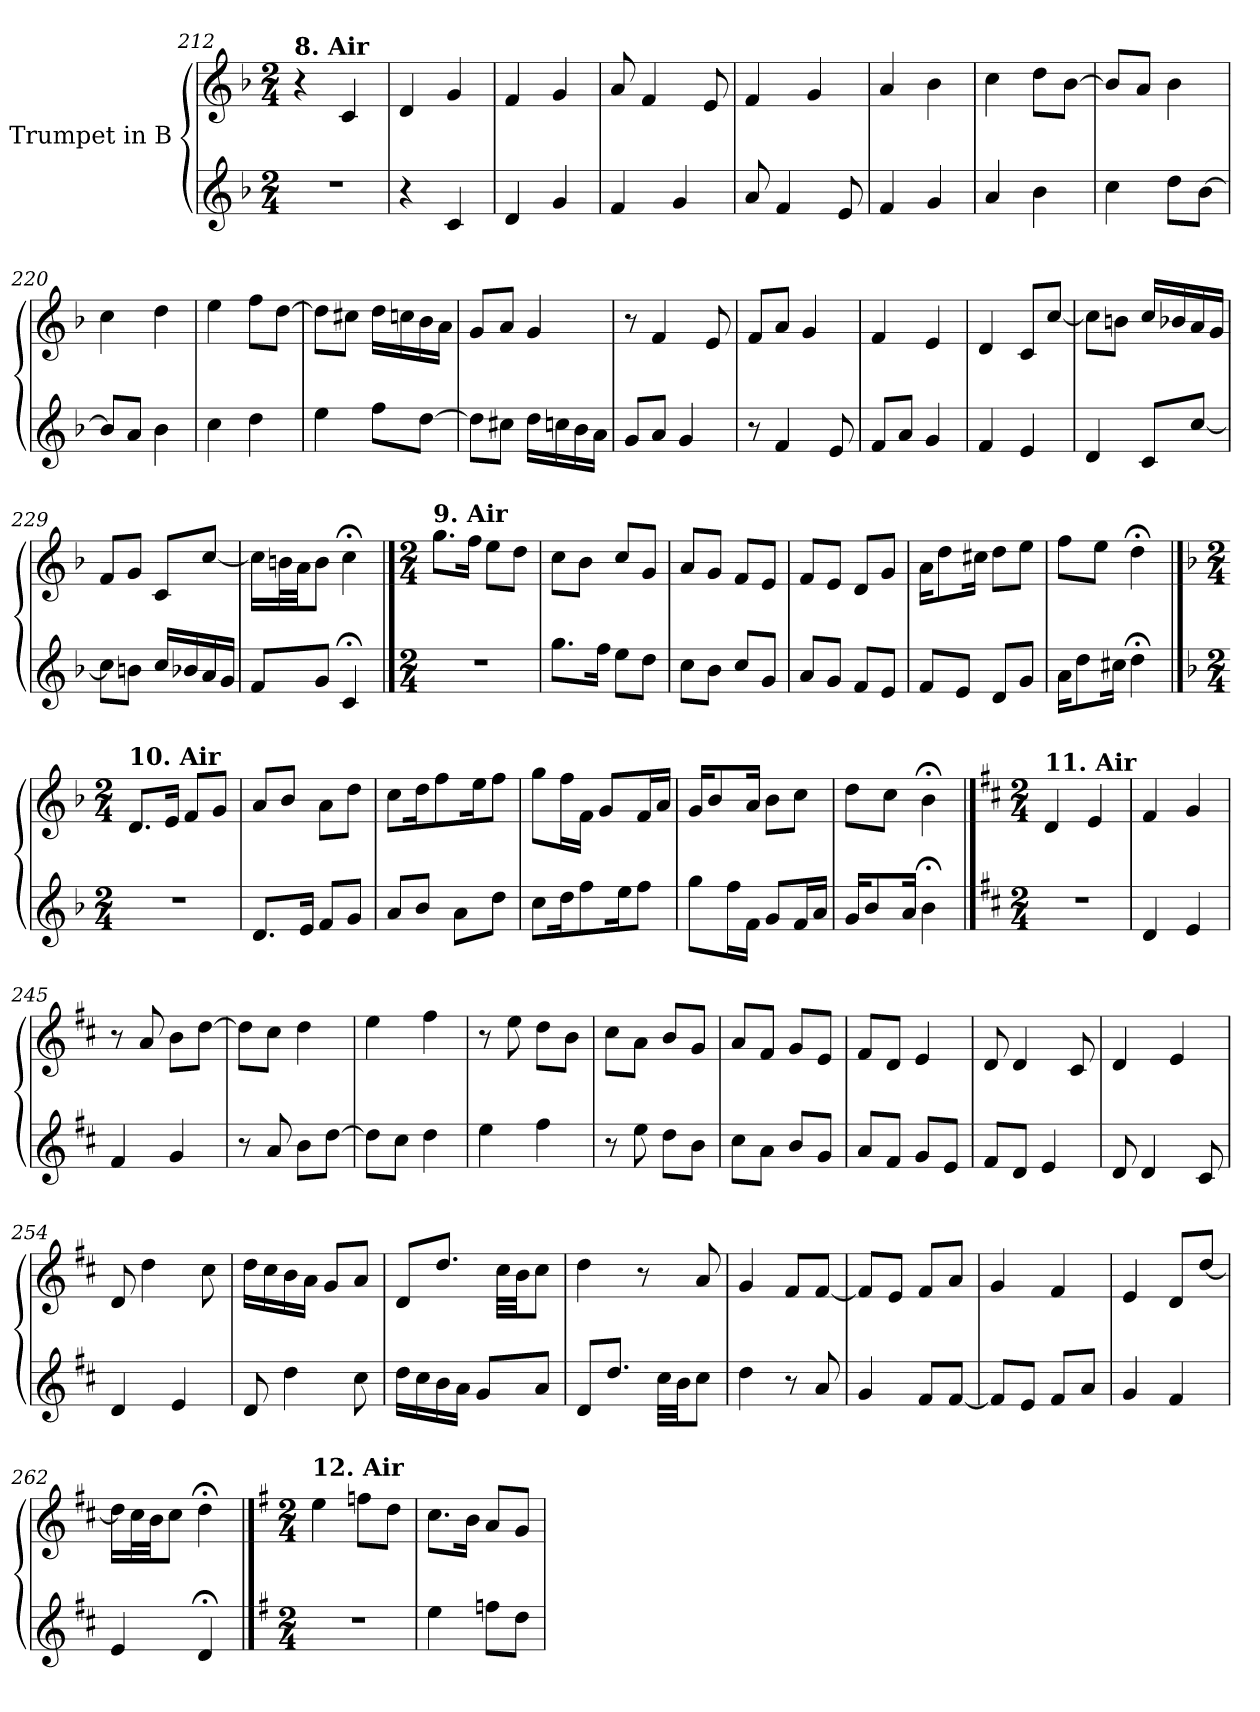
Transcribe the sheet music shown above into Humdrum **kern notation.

**kern	**kern
*part2	*part1
*staff2	*staff1
*I"Trumpet in Bb 2	*I"Trumpet in Bb 1
*clefG2	*clefG2
*ITrd1c2	*ITrd1c2
*k[b-e-a-]	*k[b-e-a-]
*E-:	*E-:
*M2/4	*M2/4
=212	=212
!	!LO:TX:a:B:t=8. Air
2r	4r
.	4B-/
=213	=213
4r	4c/
4B-/	4f/
!!LO:LB:g=z
=214	=214
4c/	4e-/
4f/	4f/
=215	=215
4e-/	8g/
.	4e-/
4f/	.
.	8d/
=216	=216
8g/	4e-/
4e-/	.
.	4f/
8d/	.
=217	=217
4e-/	4g/
4f/	4a-\
=218	=218
4g/	4b-\
4a-\	8cc\L
.	[8a-\J
=219	=219
4b-\	8a-/L]
.	8g/J
8cc\L	4a-\
[8a-\J	.
=220	=220
8a-/L]	4b-\
8g/J	.
4a-\	4cc\
=221	=221
4b-\	4dd\
4cc\	8ee-\L
.	[8cc\J
!!LO:LB:g=z
=222	=222
4dd\	8cc\L]
.	8bn\J
8ee-\L	16cc\LL
.	16b-X\
[8cc\J	16a-\
.	16g\JJ
=223	=223
8cc\L]	8f/L
8bn\J	8g/J
16cc\LL	4f/
16b-X\	.
16a-\	.
16g\JJ	.
=224	=224
8f/L	8r
8g/J	4e-/
4f/	.
.	8d/
=225	=225
8r	8e-/L
4e-/	8g/J
.	4f/
8d/	.
=226	=226
8e-/L	4e-/
8g/J	.
4f/	4d/
=227	=227
4e-/	4c/
4d/	8B-/L
.	[8b-/J
=228	=228
4c/	8b-\L]
.	8an\J
8B-/L	16b-/LL
.	16a-X/
[8b-/J	16g/
.	16f/JJ
!!LO:LB:g=z
=229	=229
8b-\L]	8e-/L
8an\J	8f/J
16b-/LL	8B-/L
16a-X/	.
16g/	[8b-/J
16f/JJ	.
=230	=230
8e-/L	16b-\LL]
.	32an\L
.	32g\JJ
8f/J	8a\J
4B-;</	4b-;<\
==231	==231
*k[b-e-]	*k[b-e-]
*B-:	*B-:
*M2/4	*M2/4
!	!LO:TX:a:B:t=9. Air
2r	8.ff\L
.	16ee-\Jk
.	8dd\L
.	8cc\J
=232	=232
8.ff\L	8b-\L
.	8a\J
16ee-\Jk	.
8dd\L	8b-/L
8cc\J	8f/J
=233	=233
8b-\L	8g/L
8a\J	8f/J
8b-/L	8e-/L
8f/J	8d/J
=234	=234
8g/L	8e-/L
8f/J	8d/J
8e-/L	8c/L
8d/J	8f/J
=235	=235
8e-/L	16g\KL
.	8cc\
8d/J	.
.	16bn\Jk
8c/L	8cc\L
8f/J	8dd\J
!!LO:LB:g=z
=236	=236
16g\KL	8ee-\L
8cc\	.
.	8dd\J
16bn\Jk	.
4cc;<\	4cc;<\
==237	==237
*k[b-e-a-]	*k[b-e-a-]
*E-:	*E-:
*M2/4	*M2/4
!	!LO:TX:a:B:t=10. Air
2r	8.c/L
.	16d/Jk
.	8e-/L
.	8f/J
=238	=238
8.c/L	8g/L
.	8a-/J
16d/Jk	.
8e-/L	8g\L
8f/J	8cc\J
=239	=239
8g/L	8b-\L
8a-/J	16cc\k
.	8ee-\
8g\L	.
.	16dd\k
8cc\J	8ee-\J
=240	=240
8b-\L	8ff\L
16cc\k	16ee-\L
8ee-\	16e-\JJ
.	8f/L
16dd\k	.
8ee-\J	16e-/L
.	16g/JJ
=241	=241
8ff\L	16f/KL
.	8a-/
16ee-\L	.
16e-\JJ	16g/Jk
8f/L	8a-\L
16e-/L	8b-\J
16g/JJ	.
=242	=242
16f/KL	8cc\L
8a-/	.
.	8b-\J
16g/Jk	.
4a-;<\	4a-;<\
!!LO:PB:g=z
==243	==243
*k[]	*k[]
*C:	*C:
*M2/4	*M2/4
!	!LO:TX:a:B:t=11. Air
2r	4c/
.	4d/
=244	=244
4c/	4e/
4d/	4f/
=245	=245
4e/	8r
.	8g/
4f/	8a\L
.	[8cc\J
=246	=246
8r	8cc\L]
8g/	8b\J
8a\L	4cc\
[8cc\J	.
=247	=247
8cc\L]	4dd\
8b\J	.
4cc\	4ee\
=248	=248
4dd\	8r
.	8dd\
4ee\	8cc\L
.	8a\J
=249	=249
8r	8b\L
8dd\	8g\J
8cc\L	8a/L
8a\J	8f/J
=250	=250
8b\L	8g/L
8g\J	8e/J
8a/L	8f/L
8f/J	8d/J
!!LO:LB:g=z
=251	=251
8g/L	8e/L
8e/J	8c/J
8f/L	4d/
8d/J	.
=252	=252
8e/L	8c/
8c/J	4c/
4d/	.
.	8B/
=253	=253
8c/	4c/
4c/	.
.	4d/
8B/	.
=254	=254
4c/	8c/
.	4cc\
4d/	.
.	8b\
=255	=255
8c/	16cc\LL
.	16b\
4cc\	16a\
.	16g\JJ
.	8f/L
8b\	8g/J
=256	=256
16cc\LL	8c/L
16b\	.
16a\	8.cc/J
16g\JJ	.
8f/L	.
.	32b\LLL
.	32a\JJ
8g/J	8b\J
=257	=257
8c/L	4cc\
8.cc/J	.
.	8r
32b\LLL	.
32a\JJ	.
8b\J	8g/
!!LO:LB:g=z
=258	=258
4cc\	4f/
8r	8e/L
8g/	[8e/J
=259	=259
4f/	8e/L]
.	8d/J
8e/L	8e/L
[8e/J	8g/J
=260	=260
8e/L]	4f/
8d/J	.
8e/L	4e/
8g/J	.
=261	=261
4f/	4d/
4e/	8c/L
.	[8cc/J
=262	=262
4d/	16cc\LL]
.	32b\L
.	32a\JJ
.	8b\J
4c;</	4cc;<\
==263	==263
*k[b-]	*k[b-]
*F:	*F:
*M2/4	*M2/4
!	!LO:TX:a:B:t=12. Air
2r	4dd\
.	8ee-X\L
.	8cc\J
=264	=264
4dd\	8.b-\L
.	16a\Jk
8ee-X\L	8g/L
8cc\J	8f/J
=	=
*-	*-
